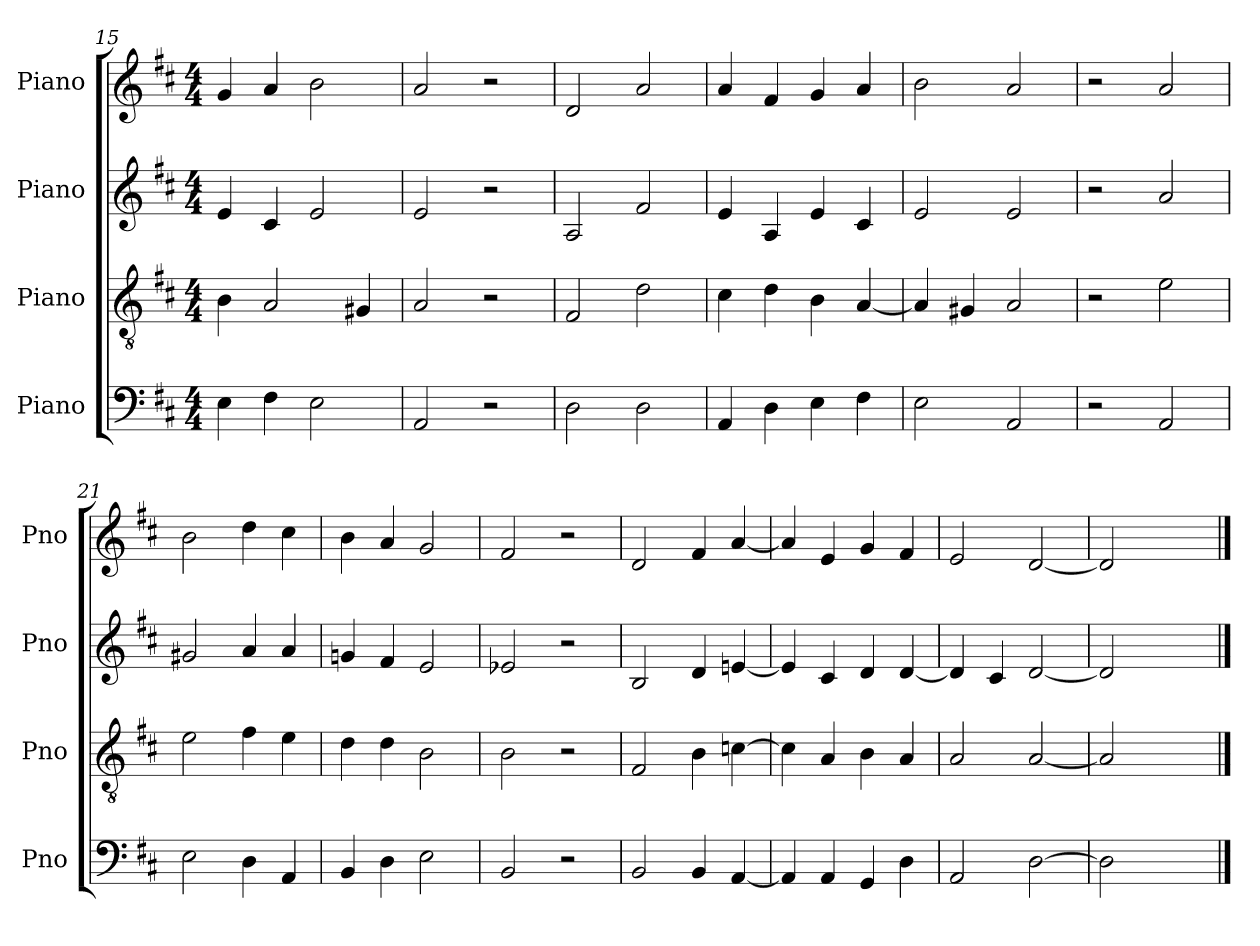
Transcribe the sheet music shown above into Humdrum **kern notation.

**kern	**kern	**kern	**kern
*part4	*part3	*part2	*part1
*staff4	*staff3	*staff2	*staff1
*I"Piano	*I"Piano	*I"Piano	*I"Piano
*I'Pno	*I'Pno	*I'Pno	*I'Pno
*clefF4	*clefGv2	*clefG2	*clefG2
*k[f#c#]	*k[f#c#]	*k[f#c#]	*k[f#c#]
*M4/4	*M4/4	*M4/4	*M4/4
=15	=15	=15	=15
4E\	4B\	4e/	4g/
4F#\	2A/	4c#/	4a/
2E\	.	2e/	2b\
.	4G#X/	.	.
=16	=16	=16	=16
2AA/	2A/	2e/	2a/
2r	2r	2r	2r
=17	=17	=17	=17
2D\	2F#/	2A/	2d/
2D\	2d\	2f#/	2a/
=18	=18	=18	=18
4AA/	4c#\	4e/	4a/
4D\	4d\	4A/	4f#/
4E\	4B\	4e/	4g/
4F#\	[4A/	4c#/	4a/
=19	=19	=19	=19
2E\	4A/]	2e/	2b\
.	4G#X/	.	.
2AA/	2A/	2e/	2a/
=20	=20	=20	=20
2r	2r	2r	2r
2AA/	2e\	2a/	2a/
!!LO:LB:g=z
=21	=21	=21	=21
2E\	2e\	2g#X/	2b\
4D\	4f#\	4a/	4dd\
4AA/	4e\	4a/	4cc#\
=22	=22	=22	=22
4BB/	4d\	4gn/	4b\
4D\	4d\	4f#/	4a/
2E\	2B\	2e/	2g/
=23	=23	=23	=23
2BB/	2B\	2e-X/	2f#/
2r	2r	2r	2r
=24	=24	=24	=24
2BB/	2F#/	2B/	2d/
4BB/	4B\	4d/	4f#/
[4AA/	[4cn\	[4en/	[4a/
=25	=25	=25	=25
4AA/]	4c\]	4e/]	4a/]
4AA/	4A/	4c#/	4e/
4GG/	4B\	4d/	4g/
4D\	4A/	[4d/	4f#/
=26	=26	=26	=26
2AA/	2A/	4d/]	2e/
.	.	4c#/	.
[2D\	[2A/	[2d/	[2d/
=27	=27	=27	=27
2D\]	2A/]	2d/]	2d/]
2ryy	2ryy	2ryy	2ryy
==	==	==	==
*-	*-	*-	*-
